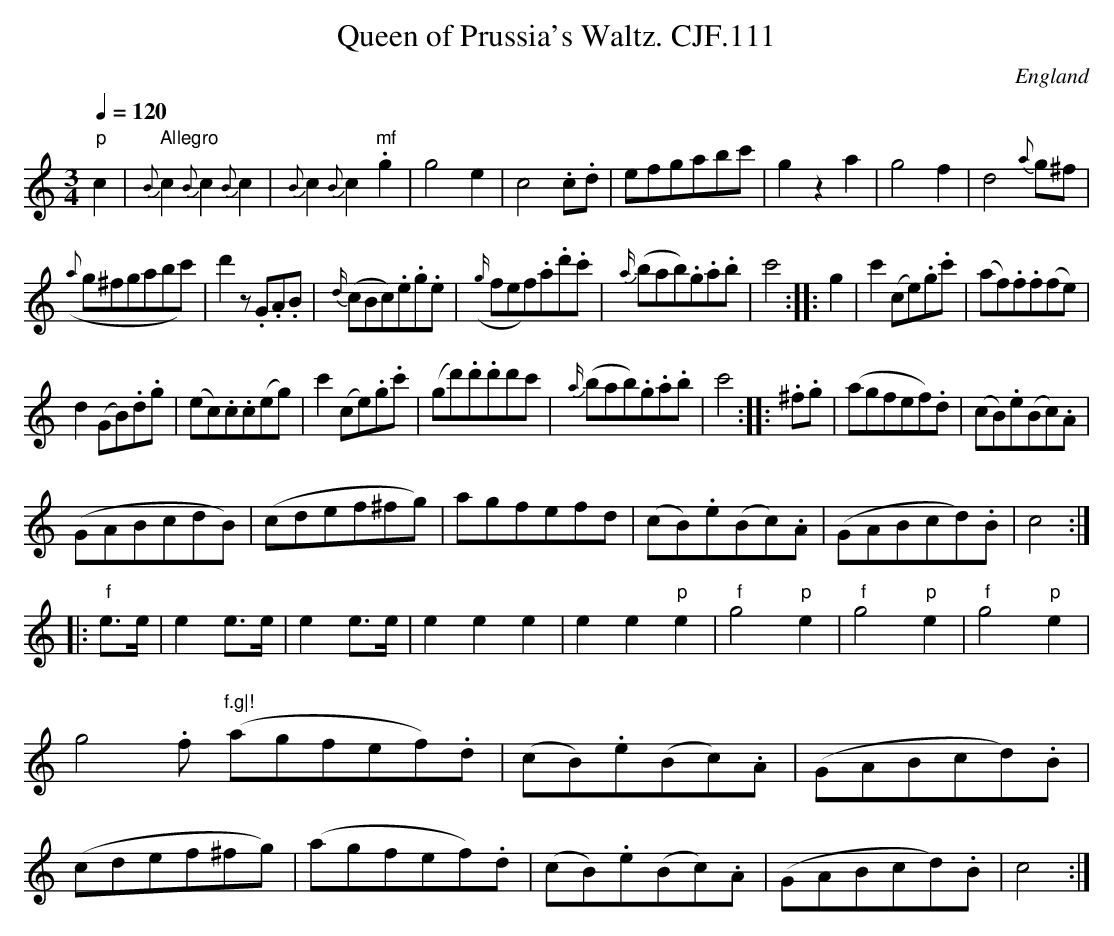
X:1
T:Queen of Prussia's Waltz. CJF.111
O:England
M:3/4
L:1/8
Q:1/4=120
K:C major
"p"c2|{B}" Allegro"c2{B}c2{B}c2|{B}c2{B}c2"mf".g2|\
g4e2|c4.c.d|efgabc'|g2z2a2|g4f2|d4{a}g^f|!
({a}g^fgabc')|d'2z.G.A.B|{d/}(cBc).e.g.e|({g/}fef).a.d'.c'|\
{a/}(bab).g.a.b|c'4:||:g2|c'2(ce).g.c'|(af).f.f(fe)|!
d2(GB).d.g|(ec).c.c(eg)|c'2(ce).g.c'|(gd').d'.d'd'c'|\
{a/}(bab).g.a.b|c'4:||:.^f.g|(agfef).d|(cB).e(Bc).A|!
(GABcdB)|(cdef^fg)|agfefd|(cB).e(Bc).A|(GABcd).B|c4:|!
|:" f"e>e|e2e>e|e2e>e|e2e2e2|e2e2"p"e2|\
" f"g4"p"e2|" f"g4"p"e2|" f"g4"p"e2|g4.^" f"f.g|!
(agfef).d|(cB).e(Bc).A|(GABcd).B|(cdef^fg)|\
(agfef).d|(cB).e(Bc).A|(GABcd).B|c4:|
